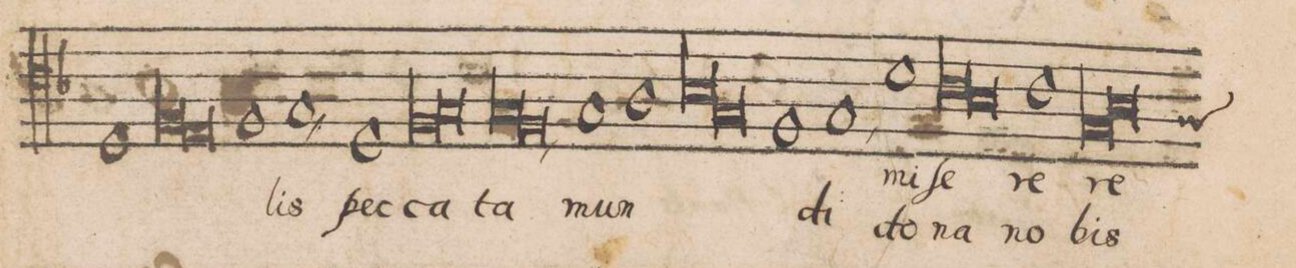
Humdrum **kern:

**kern	**text	**text
*I"TENOR	*	*
*clefC3	*	*
*k[b-]	*	*
1D	.	.
*lig	*	*
1F	.	.
=13	=13	=13
1E	.	.
*Xlig	*	*
1F	.	.
=14	=14	=14
1G,	-lis	.
1D	pec-	.
=15	=15	=15
*lig	*	*
1F	-ca-	.
1G	.	.
*Xlig	*	*
=16	=16	=16
*lig	*	*
1G	-ta	.
1F,	.	.
*Xlig	*	*
=17	=17	=17
1G	mun-	.
1A	.	.
=18	=18	=18
*lig	*	*
1B-	.	.
1G	.	.
*Xlig	*	*
=19	=19	=19
1F	.	.
1G,	-di	.
=20	=20	=20
1d	mi-	Do-
*lig	*	*
1c	-ſe-	-na
=21	=21	=21
1B-	.	.
*Xlig	*	*
1c	-re-	no-
=22	=22	=22
*lig	*	*
1G	-re	-bis
*custos:A	*	*
1B-	.	.
*Xlig	*	*
=23	=23	=23
*-	*-	*-
